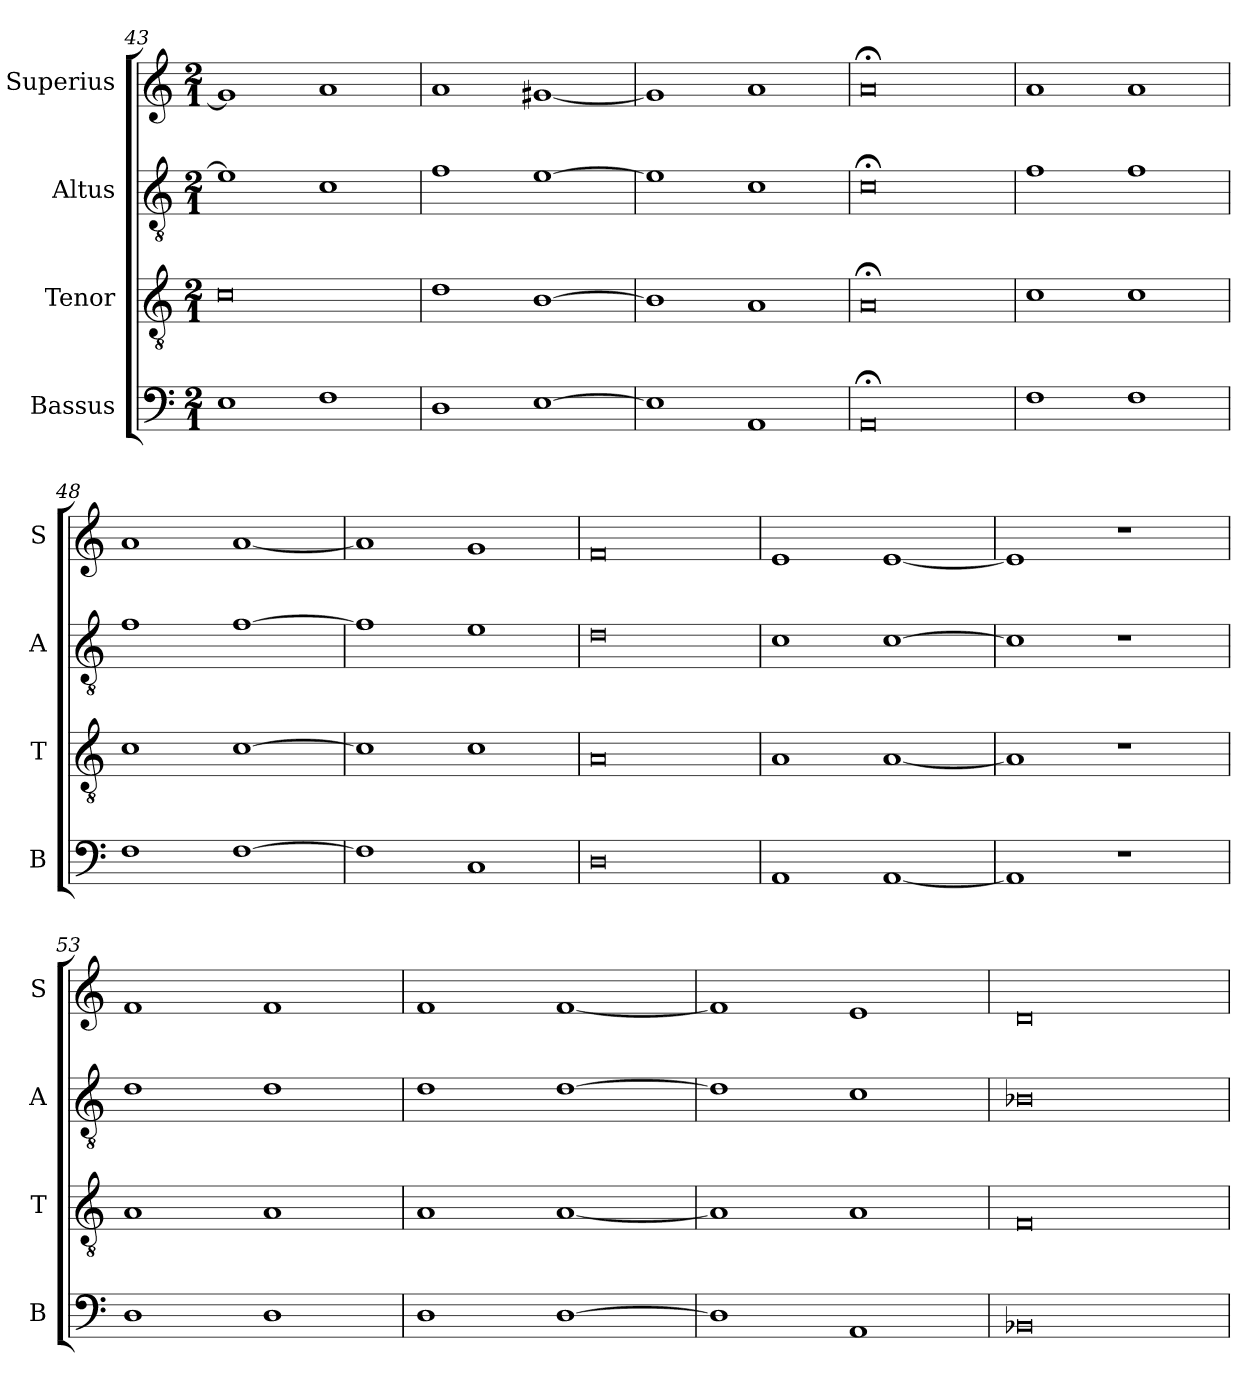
**kern	**kern	**kern	**kern
*part4	*part3	*part2	*part1
*staff4	*staff3	*staff2	*staff1
*I"Bassus	*I"Tenor	*I"Altus	*I"Superius
*I'B	*I'T	*I'A	*I'S
*clefF4	*clefGv2	*clefGv2	*clefG2
*k[]	*k[]	*k[]	*k[]
*M2/1	*M2/1	*M2/1	*M2/1
=43	=43	=43	=43
1E	0c	1e]	1g]
1F	.	1c	1a
=44	=44	=44	=44
1D	1d	1f	1a
[1E	[1B	[1e	[1g#X
=45	=45	=45	=45
1E]	1B]	1e]	1g#]
1AA	1A	1c	1a
=46	=46	=46	=46
0AA;<	0A;<	0c;<	0a;<
=47	=47	=47	=47
1F	1c	1f	1a
1F	1c	1f	1a
=48	=48	=48	=48
1F	1c	1f	1a
[1F	[1c	[1f	[1a
=49	=49	=49	=49
1F]	1c]	1f]	1a]
1C	1c	1e	1g
=50	=50	=50	=50
0D	0A	0d	0f
=51	=51	=51	=51
1AA	1A	1c	1e
[1AA	[1A	[1c	[1e
=52	=52	=52	=52
1AA]	1A]	1c]	1e]
1r	1r	1r	1r
=53	=53	=53	=53
1D	1A	1d	1f
1D	1A	1d	1f
=54	=54	=54	=54
1D	1A	1d	1f
[1D	[1A	[1d	[1f
=55	=55	=55	=55
1D]	1A]	1d]	1f]
1AA	1A	1c	1e
=56	=56	=56	=56
0BB-X	0F	0B-X	0d
=	=	=	=
*-	*-	*-	*-
